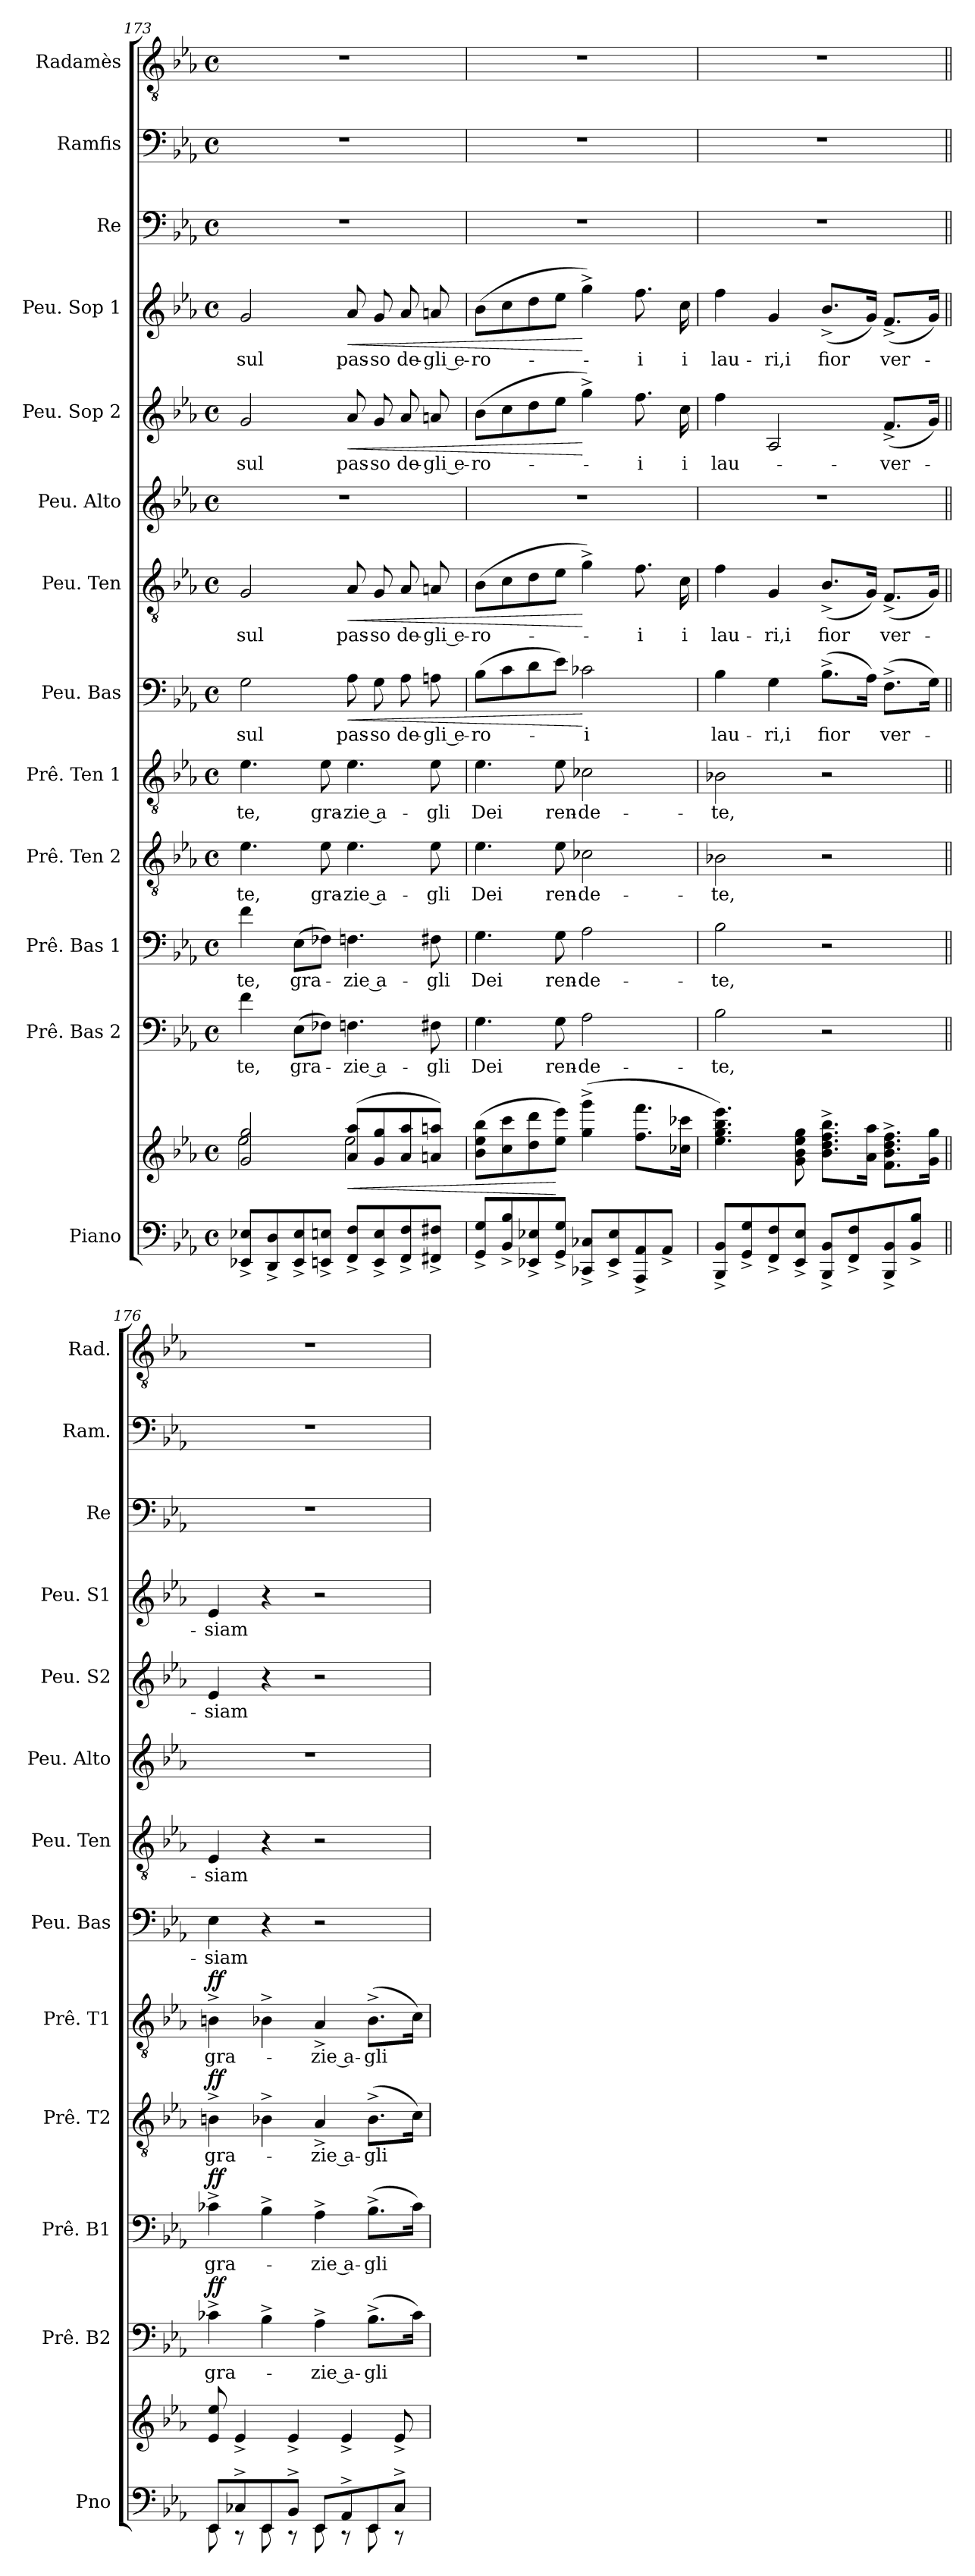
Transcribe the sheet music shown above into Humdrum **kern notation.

**kern	**kern	**dynam	**kern	**text	**dynam	**kern	**text	**dynam	**kern	**text	**dynam	**kern	**text	**dynam	**kern	**text	**dynam	**kern	**text	**dynam	**kern	**kern	**text	**dynam	**kern	**text	**dynam	**kern	**kern	**kern
*part13	*part13	*part13	*part12	*part12	*part12	*part11	*part11	*part11	*part10	*part10	*part10	*part9	*part9	*part9	*part8	*part8	*part8	*part7	*part7	*part7	*part6	*part5	*part5	*part5	*part4	*part4	*part4	*part3	*part2	*part1
*staff14	*staff13	*staff13/14	*staff12	*staff12	*staff12	*staff11	*staff11	*staff11	*staff10	*staff10	*staff10	*staff9	*staff9	*staff9	*staff8	*staff8	*staff8	*staff7	*staff7	*staff7	*staff6	*staff5	*staff5	*staff5	*staff4	*staff4	*staff4	*staff3	*staff2	*staff1
*I"Piano	*	*	*I"Prê. Bas 2	*	*	*I"Prê. Bas 1	*	*	*I"Prê. Ten 2	*	*	*I"Prê. Ten 1	*	*	*I"Peu. Bas	*	*	*I"Peu. Ten	*	*	*I"Peu. Alto	*I"Peu. Sop 2	*	*	*I"Peu. Sop 1	*	*	*I"Re	*I"Ramfis	*I"Radamès
*I'Pno	*	*	*I'Prê. B2	*	*	*I'Prê. B1	*	*	*I'Prê. T2	*	*	*I'Prê. T1	*	*	*I'Peu. Bas	*	*	*I'Peu. Ten	*	*	*I'Peu. Alto	*I'Peu. S2	*	*	*I'Peu. S1	*	*	*I'Re	*I'Ram.	*I'Rad.
!!LO:PB:g=z
*clefF4	*clefG2	*	*clefF4	*	*	*clefF4	*	*	*clefGv2	*	*	*clefGv2	*	*	*clefF4	*	*	*clefGv2	*	*	*clefG2	*clefG2	*	*	*clefG2	*	*	*clefF4	*clefF4	*clefGv2
*k[b-e-a-]	*k[b-e-a-]	*	*k[b-e-a-]	*	*	*k[b-e-a-]	*	*	*k[b-e-a-]	*	*	*k[b-e-a-]	*	*	*k[b-e-a-]	*	*	*k[b-e-a-]	*	*	*k[b-e-a-]	*k[b-e-a-]	*	*	*k[b-e-a-]	*	*	*k[b-e-a-]	*k[b-e-a-]	*k[b-e-a-]
*M4/4	*M4/4	*	*M4/4	*	*	*M4/4	*	*	*M4/4	*	*	*M4/4	*	*	*M4/4	*	*	*M4/4	*	*	*M4/4	*M4/4	*	*	*M4/4	*	*	*M4/4	*M4/4	*M4/4
*met(c)	*met(c)	*	*met(c)	*	*	*met(c)	*	*	*met(c)	*	*	*met(c)	*	*	*met(c)	*	*	*met(c)	*	*	*met(c)	*met(c)	*	*	*met(c)	*	*	*met(c)	*met(c)	*met(c)
=173	=173	=173	=173	=173	=173	=173	=173	=173	=173	=173	=173	=173	=173	=173	=173	=173	=173	=173	=173	=173	=173	=173	=173	=173	=173	=173	=173	=173	=173	=173
*	*^	*	*	*	*	*	*	*	*	*	*	*	*	*	*	*	*	*	*	*	*	*	*	*	*	*	*	*	*	*
!	!	!	!	!	!LO:LY:b:color=#0055FF	!	!	!LO:LY:b:color=#0055FF	!	!	!LO:LY:b:color=#0055FF	!	!	!LO:LY:b:color=#0055FF	!	!	!LO:LY:b:color=#0055FF	!	!	!LO:LY:b:color=#0055FF	!	!	!	!LO:LY:b:color=#AA0000	!	!	!LO:LY:b:color=#0055FF	!	!	!	!
8EE-X/^ 8E-X/^L	2g/ 2gg/	2ee-\	.	4f\	-te,	.	4f\	-te,	.	4.e-\	-te,	.	4.e-\	-te,	.	2G\	sul	.	2G/	sul	.	1r	2g/	sul	.	2g/	sul	.	1r	1r	1r
8DD/^ 8D/^	.	.	.	.	.	.	.	.	.	.	.	.	.	.	.	.	.	.	.	.	.	.	.	.	.	.	.	.	.	.	.
!	!	!	!	!	!LO:LY:b:color=#0055FF	!	!	!LO:LY:b:color=#0055FF	!	!	!	!	!	!	!	!	!	!	!	!	!	!	!	!	!	!	!	!	!	!	!
8EE-/^ 8E-/^	.	.	.	(>8E-\L	gra-	.	(>8E-\L	gra-	.	.	.	.	.	.	.	.	.	.	.	.	.	.	.	.	.	.	.	.	.	.	.
!	!	!	!	!	!	!	!	!	!	!	!LO:LY:b:color=#0055FF	!	!	!LO:LY:b:color=#0055FF	!	!	!	!	!	!	!	!	!	!	!	!	!	!	!	!	!
8EEn/^ 8En/^J	.	.	.	8F-X\J)	.	.	8F-X\J)	.	.	8e-\	gra-	.	8e-\	gra-	.	.	.	.	.	.	.	.	.	.	.	.	.	.	.	.	.
!	!	!	!LO:HP:b	!	!LO:LY:b:color=#0055FF	!	!	!LO:LY:b:color=#0055FF	!	!	!LO:LY:b:color=#0055FF	!	!	!LO:LY:b:color=#0055FF	!	!	!LO:LY:b:color=#0055FF	!LO:HP:b	!	!LO:LY:b:color=#0055FF	!LO:HP:b	!	!	!LO:LY:b:color=#AA0000	!LO:HP:b	!	!LO:LY:b:color=#0055FF	!LO:HP:b	!	!	!
8FF/^ 8F/^L	(>8a-/ 8aa-/L	2ee-\	<	4.Fn\	zie a-	.	4.Fn\	zie a-	.	4.e-\	zie a-	.	4.e-\	zie a-	.	8A-\	pas-	<	8A-/	pas-	<	.	8a-/	pas-	<	8a-/	pas-	<	.	.	.
!	!	!	!	!	!	!	!	!	!	!	!	!	!	!	!	!	!LO:LY:b:color=#0055FF	!	!	!LO:LY:b:color=#0055FF	!	!	!	!LO:LY:b:color=#AA0000	!	!	!LO:LY:b:color=#0055FF	!	!	!	!
8EE/^ 8E/^	8g/ 8gg/	.	.	.	.	.	.	.	.	.	.	.	.	.	.	8G\	-so	.	8G/	-so	.	.	8g/	-so	.	8g/	-so	.	.	.	.
!	!	!	!	!	!	!	!	!	!	!	!	!	!	!	!	!	!LO:LY:b:color=#0055FF	!	!	!LO:LY:b:color=#0055FF	!	!	!	!LO:LY:b:color=#AA0000	!	!	!LO:LY:b:color=#0055FF	!	!	!	!
8FF/^ 8F/^	8a-/ 8aa-/	.	.	.	.	.	.	.	.	.	.	.	.	.	.	8A-\	de-	.	8A-/	de-	.	.	8a-/	de-	.	8a-/	de-	.	.	.	.
!	!	!	!	!	!LO:LY:b:color=#0055FF	!	!	!LO:LY:b:color=#0055FF	!	!	!LO:LY:b:color=#0055FF	!	!	!LO:LY:b:color=#0055FF	!	!	!LO:LY:b:color=#0055FF	!	!	!LO:LY:b:color=#0055FF	!	!	!	!LO:LY:b:color=#AA0000	!	!	!LO:LY:b:color=#0055FF	!	!	!	!
8FF#X/^ 8F#X/^J	8an/ 8aan/J)	.	.	8F#X\	-gli	.	8F#X\	-gli	.	8e-\	-gli	.	8e-\	-gli	.	8An\	gli e-	.	8An/	-gli e-	.	.	8an/	-gli e-	.	8an/	-gli e-	.	.	.	.
*	*v	*v	*	*	*	*	*	*	*	*	*	*	*	*	*	*	*	*	*	*	*	*	*	*	*	*	*	*	*	*	*
=174	=174	=174	=174	=174	=174	=174	=174	=174	=174	=174	=174	=174	=174	=174	=174	=174	=174	=174	=174	=174	=174	=174	=174	=174	=174	=174	=174	=174	=174	=174
!	!	!	!	!LO:LY:b:color=#0055FF	!	!	!LO:LY:b:color=#0055FF	!	!	!LO:LY:b:color=#0055FF	!	!	!LO:LY:b:color=#0055FF	!	!	!LO:LY:b:color=#0055FF	!	!	!LO:LY:b:color=#0055FF	!	!	!	!LO:LY:b:color=#AA0000	!	!	!LO:LY:b:color=#0055FF	!	!	!	!
8GG/^ 8G/^L	(>8b-\ 8ee-\ 8bb-\L	.	4.G\	Dei	.	4.G\	Dei	.	4.e-\	Dei	.	4.e-\	Dei	.	(>8B-\L	ro-	.	(>8B-\L	-ro-	.	1r	(>8b-\L	-ro-	.	(>8b-\L	-ro-	.	1r	1r	1r
8BB-/^ 8B-/^	8cc\ 8ccc\	.	.	.	.	.	.	.	.	.	.	.	.	.	8c\	.	.	8c\	.	.	.	8cc\	.	.	8cc\	.	.	.	.	.
8EE-X/^ 8E-X/^	8dd\ 8ddd\	.	.	.	.	.	.	.	.	.	.	.	.	.	8d\	.	.	8d\	.	.	.	8dd\	.	.	8dd\	.	.	.	.	.
!	!	!	!	!LO:LY:b:color=#0055FF	!	!	!LO:LY:b:color=#0055FF	!	!	!LO:LY:b:color=#0055FF	!	!	!LO:LY:b:color=#0055FF	!	!	!	!	!	!	!	!	!	!	!	!	!	!	!	!	!
8GG/^ 8G/^J	8ee-\ 8eee-\J)	[	8G\	ren-	.	8G\	ren-	.	8e-\	ren-	.	8e-\	ren-	.	8e-\J)	.	.	8e-\J	.	.	.	8ee-\J	.	.	8ee-\J	.	.	.	.	.
!	!	!	!	!LO:LY:b:color=#0055FF	!	!	!LO:LY:b:color=#0055FF	!	!	!LO:LY:b:color=#0055FF	!	!	!LO:LY:b:color=#0055FF	!	!	!LO:LY:b:color=#0055FF	!	!	!	!	!	!	!	!	!	!	!	!	!	!
8CC-X/^ 8C-X/^L	(>4gg\^ 4ggg\^	.	2A-\	-de-	.	2A-\	-de-	.	2c-X\	-de-	.	2c-X\	-de-	.	2c-X\	-i	[	4g^\)	.	[	.	4gg^\)	.	[	4gg^\)	.	[	.	.	.
8EE-/^ 8E-/^	.	.	.	.	.	.	.	.	.	.	.	.	.	.	.	.	.	.	.	.	.	.	.	.	.	.	.	.	.	.
!	!	!	!	!	!	!	!	!	!	!	!	!	!	!	!	!	!	!	!LO:LY:b:color=#0055FF	!	!	!	!LO:LY:b:color=#AA0000	!	!	!LO:LY:b:color=#0055FF	!	!	!	!
8AAA-/^ 8AA-/^	8.ff\ 8.fff\L	.	.	.	.	.	.	.	.	.	.	.	.	.	.	.	.	8.f\	i	.	.	8.ff\	i	.	8.ff\	i	.	.	.	.
8AA-^/J	.	.	.	.	.	.	.	.	.	.	.	.	.	.	.	.	.	.	.	.	.	.	.	.	.	.	.	.	.	.
!	!	!	!	!	!	!	!	!	!	!	!	!	!	!	!	!	!	!	!LO:LY:b:color=#0055FF	!	!	!	!LO:LY:b:color=#AA0000	!	!	!LO:LY:b:color=#0055FF	!	!	!	!
.	16cc-X\ 16ccc-X\Jk	.	.	.	.	.	.	.	.	.	.	.	.	.	.	.	.	16c\	i	.	.	16cc\	i	.	16cc\	i	.	.	.	.
=175	=175	=175	=175	=175	=175	=175	=175	=175	=175	=175	=175	=175	=175	=175	=175	=175	=175	=175	=175	=175	=175	=175	=175	=175	=175	=175	=175	=175	=175	=175
!	!	!	!	!LO:LY:b:color=#0055FF	!	!	!LO:LY:b:color=#0055FF	!	!	!LO:LY:b:color=#0055FF	!	!	!LO:LY:b:color=#0055FF	!	!	!LO:LY:b:color=#0055FF	!	!	!LO:LY:b:color=#0055FF	!	!	!	!LO:LY:b:color=#AA0000	!	!	!LO:LY:b:color=#0055FF	!	!	!	!
8BBB-/^ 8BB-/^L	4.ee-\ 4.gg\ 4.bb-\ 4.eee-\)	.	2B-\	-te,	.	2B-\	-te,	.	2B-X\	-te,	.	2B-X\	-te,	.	4B-\	lau-	.	4f\	lau-	.	1r	4ff\	lau-	.	4ff\	lau-	.	1r	1r	1r
8GG/^ 8G/^	.	.	.	.	.	.	.	.	.	.	.	.	.	.	.	.	.	.	.	.	.	.	.	.	.	.	.	.	.	.
!	!	!	!	!	!	!	!	!	!	!	!	!	!	!	!	!LO:LY:b:color=#0055FF	!	!	!LO:LY:b:color=#0055FF	!	!	!	!	!	!	!LO:LY:b:color=#0055FF	!	!	!	!
8FF/^ 8F/^	.	.	.	.	.	.	.	.	.	.	.	.	.	.	4G\	-ri,i	.	4G/	-ri,i	.	.	2A-/	.	.	4g/	-ri,i	.	.	.	.
8EE-/^ 8E-/^J	8g\ 8b-\ 8ee-\ 8gg\	.	.	.	.	.	.	.	.	.	.	.	.	.	.	.	.	.	.	.	.	.	.	.	.	.	.	.	.	.
!	!	!	!	!	!	!	!	!	!	!	!	!	!	!	!	!LO:LY:b:color=#0055FF	!	!	!LO:LY:b:color=#0055FF	!	!	!	!	!	!	!LO:LY:b:color=#0055FF	!	!	!	!
8BBB-/^ 8BB-/^L	8.b-\^ 8.dd\^ 8.ff\^ 8.bb-\^L	.	2r	.	.	2r	.	.	2r	.	.	2r	.	.	(>8.B-^\L	fior	.	(<8.B-^/L	fior	.	.	.	.	.	(<8.b-^/L	fior	.	.	.	.
8FF/^ 8F/^	.	.	.	.	.	.	.	.	.	.	.	.	.	.	.	.	.	.	.	.	.	.	.	.	.	.	.	.	.	.
.	16a-\ 16aa-\Jk	.	.	.	.	.	.	.	.	.	.	.	.	.	16A-\Jk)	.	.	16G/Jk)	.	.	.	.	.	.	16g/Jk)	.	.	.	.	.
!	!	!	!	!	!	!	!	!	!	!	!	!	!	!	!	!LO:LY:b:color=#0055FF	!	!	!LO:LY:b:color=#0055FF	!	!	!	!LO:LY:b:color=#AA0000	!	!	!LO:LY:b:color=#0055FF	!	!	!	!
8BBB-/^ 8BB-/^	8.f\^ 8.b-\^ 8.dd\^ 8.ff\^L	.	.	.	.	.	.	.	.	.	.	.	.	.	(>8.F^\L	ver-	.	(<8.F^/L	ver-	.	.	(<8.f^/L	ver-	.	(<8.f^/L	ver-	.	.	.	.
8BB-/^ 8B-/^J	.	.	.	.	.	.	.	.	.	.	.	.	.	.	.	.	.	.	.	.	.	.	.	.	.	.	.	.	.	.
.	16g\ 16gg\Jk	.	.	.	.	.	.	.	.	.	.	.	.	.	16G\Jk)	.	.	16G/Jk)	.	.	.	16g/Jk)	.	.	16g/Jk)	.	.	.	.	.
!!LO:PB:g=z
=176||	=176||	=176||	=176||	=176||	=176||	=176||	=176||	=176||	=176||	=176||	=176||	=176||	=176||	=176||	=176||	=176||	=176||	=176||	=176||	=176||	=176||	=176||	=176||	=176||	=176||	=176||	=176||	=176||	=176||	=176||
*^	*	*	*	*	*	*	*	*	*	*	*	*	*	*	*	*	*	*	*	*	*	*	*	*	*	*	*	*	*	*
!	!	!	!	!	!LO:LY:b:color=#0055FF	!LO:DY:a	!	!LO:LY:b:color=#0055FF	!LO:DY:a	!	!LO:LY:b:color=#0055FF	!LO:DY:a	!	!LO:LY:b:color=#0055FF	!LO:DY:a	!	!LO:LY:b:color=#0055FF	!	!	!LO:LY:b:color=#0055FF	!	!	!	!LO:LY:b:color=#AA0000	!	!	!LO:LY:b:color=#0055FF	!	!	!	!
8EE-/L	8EE-\	8e-/ 8ee-/	.	4c-X^\	gra-	ff	4c-X^\	gra-	ff	4Bn^\	gra-	ff	4Bn^\	gra-	ff	4E-\	siam	.	4E-/	siam	.	1r	4e-/	siam	.	4e-/	siam	.	1r	1r	1r
8C-X^/	8r	4e-^/	.	.	.	.	.	.	.	.	.	.	.	.	.	.	.	.	.	.	.	.	.	.	.	.	.	.	.	.	.
8EE-/	8EE-\	.	.	4B-^\	.	.	4B-^\	.	.	4B-X^\	.	.	4B-X^\	.	.	4r	.	.	4r	.	.	.	4r	.	.	4r	.	.	.	.	.
8BB-^/J	8r	4e-^/	.	.	.	.	.	.	.	.	.	.	.	.	.	.	.	.	.	.	.	.	.	.	.	.	.	.	.	.	.
!	!	!	!	!	!LO:LY:b:color=#0055FF	!	!	!LO:LY:b:color=#0055FF	!	!	!LO:LY:b:color=#0055FF	!	!	!LO:LY:b:color=#0055FF	!	!	!	!	!	!	!	!	!	!	!	!	!	!	!	!	!
8EE-/L	8EE-\	.	.	4A-^\	zie a-	.	4A-^\	zie a-	.	4A-^/	zie a-	.	4A-^/	zie a-	.	2r	.	.	2r	.	.	.	2r	.	.	2r	.	.	.	.	.
8AA-^/	8r	4e-^/	.	.	.	.	.	.	.	.	.	.	.	.	.	.	.	.	.	.	.	.	.	.	.	.	.	.	.	.	.
!	!	!	!	!	!LO:LY:b:color=#0055FF	!	!	!LO:LY:b:color=#0055FF	!	!	!LO:LY:b:color=#0055FF	!	!	!LO:LY:b:color=#0055FF	!	!	!	!	!	!	!	!	!	!	!	!	!	!	!	!	!
8EE-/	8EE-\	.	.	(>8.B-^\L	-gli	.	(>8.B-^\L	-gli	.	(>8.B-^\L	-gli	.	(>8.B-^\L	-gli	.	.	.	.	.	.	.	.	.	.	.	.	.	.	.	.	.
8C-^/J	8r	8e-^/	.	.	.	.	.	.	.	.	.	.	.	.	.	.	.	.	.	.	.	.	.	.	.	.	.	.	.	.	.
.	.	.	.	16c-\Jk)	.	.	16c-\Jk)	.	.	16c\Jk)	.	.	16c\Jk)	.	.	.	.	.	.	.	.	.	.	.	.	.	.	.	.	.	.
*v	*v	*	*	*	*	*	*	*	*	*	*	*	*	*	*	*	*	*	*	*	*	*	*	*	*	*	*	*	*	*	*
=	=	=	=	=	=	=	=	=	=	=	=	=	=	=	=	=	=	=	=	=	=	=	=	=	=	=	=	=	=	=
*-	*-	*-	*-	*-	*-	*-	*-	*-	*-	*-	*-	*-	*-	*-	*-	*-	*-	*-	*-	*-	*-	*-	*-	*-	*-	*-	*-	*-	*-	*-
